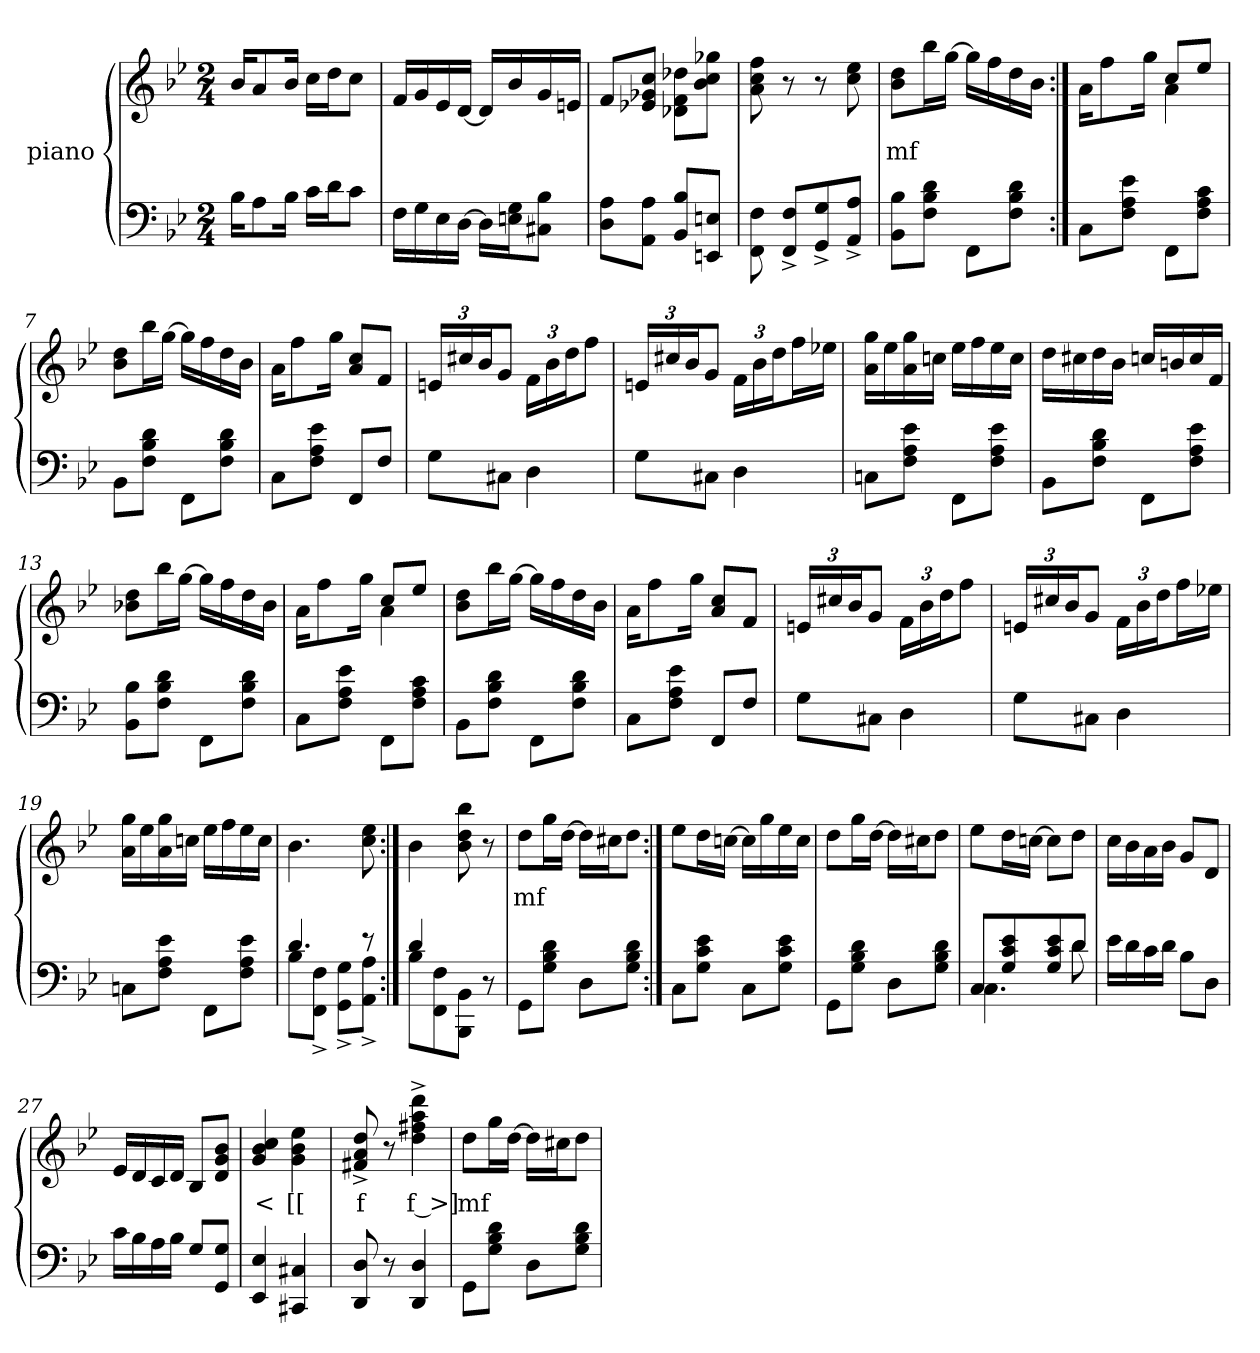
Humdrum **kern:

**kern	**kern	**text
*part2	*part1	*part1
*staff2	*staff1	*staff1
*	*I"piano	*
*clefF4	*clefG2	*
*k[b-e-]	*k[b-e-]	*
*M2/4	*M2/4	*
=1	=1	=1
16B-KL	16b-KL	.
8A	8a	.
16B-Jk	16b-Jk	.
16cLL	16ccLL	.
16dJ	16ddJ	.
8cJ	8ccJ	.
=2	=2	=2
16FLL	16fLL	.
16G	16g	.
16E-	16e-	.
[16DJJ	[16dJJ	.
16DLL]	16dLL]	.
16G 16EnJ	16b-	.
8B- 8C#XJ	16g	.
.	16enJJ	.
=3	=3	=3
8A 8DL	8fL	.
8A 8AAJ	8cc 8g-X 8e-XJ	.
8B- 8BB-L	8dd-X 8f 8d-XL	.
8En 8EEnJ	8gg- 8cc 8b-J	.
=4	=4	=4
8F\ 8FF\	8ff 8cc 8a	.
8F^> 8FF^>L	8r	.
8G^> 8GG^>	8r	.
8A^> 8AA^>J	8ee- 8cc	.
=5	=5	=5
8B- 8BB-L	8dd 8b-L	mf
8d 8B- 8FJ	16bb-L	.
.	[16ggJJ	.
8FFL	16ggLL]	.
.	16ff	.
8d 8B- 8FJ	16dd	.
.	16b-JJ	.
=6:|!	=6:|!	=6:|!
*	*^	*
8CL	16aKL	4ryy	.
.	8ff	.	.
8e- 8A 8FJ	.	.	.
.	16ggJk	.	.
8FFL	8ccL	4a	.
8c 8A 8FJ	8ee-J	.	.
*	*v	*v	*
=7	=7	=7
8BB-L	8dd 8b-L	.
8d 8B- 8FJ	16bb-L	.
.	[16ggJJ	.
8FFL	16ggLL]	.
.	16ff	.
8d 8B- 8FJ	16dd	.
.	16b-JJ	.
=8	=8	=8
8CL	16aKL	.
.	8ff	.
8e- 8A 8FJ	.	.
.	16ggJk	.
8FFL	8cc 8aL	.
8FJ	8fJ	.
=9	=9	=9
8GL	24enLL	.
.	24cc#X	.
.	24b-J	.
8C#XJ	8gJ	.
4D	24fLL	.
.	24b-	.
.	24ddJ	.
.	8ffJ	.
=10	=10	=10
8GL	24enLL	.
.	24cc#X	.
.	24b-J	.
8C#XJ	8gJ	.
4D	24fLL	.
.	24b-	.
.	24ddJ	.
.	16ffL	.
.	16ee-XJJ	.
=11	=11	=11
8CnL	16gg 16aLL	.
.	16ee-	.
8e- 8A 8FJ	16gg 16a	.
.	16ccnJJ	.
8FFL	16ee-LL	.
.	16ff	.
8e- 8A 8FJ	16ee-	.
.	16ccJJ	.
=12	=12	=12
8BB-L	16ddLL	.
.	16cc#X	.
8d 8B- 8FJ	16dd	.
.	16b-JJ	.
8FFL	16ccnLL	.
.	16bn	.
8e- 8A 8FJ	16cc	.
.	16fJJ	.
=13	=13	=13
8B- 8BB-L	8dd 8b-XL	.
8d 8B- 8FJ	16bb-L	.
.	[16ggJJ	.
8FFL	16ggLL]	.
.	16ff	.
8d 8B- 8FJ	16dd	.
.	16b-JJ	.
=14	=14	=14
*	*^	*
8CL	16aKL	4ryy	.
.	8ff	.	.
8e- 8A 8FJ	.	.	.
.	16ggJk	.	.
8FFL	8ccL	4a	.
8c 8A 8FJ	8ee-J	.	.
*	*v	*v	*
=15	=15	=15
8BB-L	8dd 8b-L	.
8d 8B- 8FJ	16bb-L	.
.	[16ggJJ	.
8FFL	16ggLL]	.
.	16ff	.
8d 8B- 8FJ	16dd	.
.	16b-JJ	.
=16	=16	=16
8CL	16aKL	.
.	8ff	.
8e- 8A 8FJ	.	.
.	16ggJk	.
8FFL	8cc 8aL	.
8FJ	8fJ	.
=17	=17	=17
8GL	24enLL	.
.	24cc#X	.
.	24b-J	.
8C#XJ	8gJ	.
4D	24fLL	.
.	24b-	.
.	24ddJ	.
.	8ffJ	.
=18	=18	=18
8GL	24enLL	.
.	24cc#X	.
.	24b-J	.
8C#XJ	8gJ	.
4D	24fLL	.
.	24b-	.
.	24ddJ	.
.	16ffL	.
.	16ee-XJJ	.
=19	=19	=19
8CnL	16gg 16aLL	.
.	16ee-	.
8e- 8A 8FJ	16gg 16a	.
.	16ccnJJ	.
8FFL	16ee-LL	.
.	16ff	.
8e- 8A 8FJ	16ee-	.
.	16ccJJ	.
=20	=20	=20
*^	*	*
4.d	8B-L	4.b-	.
.	8F^> 8FF^>J	.	.
.	8G^> 8GG^>L	.	.
8r	8A^> 8AA^>J	8ee- 8cc	.
=21:|!	=21:|!	=21:|!	=21:|!
4d	8B-L	4b-	.
.	8F 8FF	.	.
4ryy	8BB- 8BBB-J	8bb- 8dd 8b-	.
.	8r	8r	.
*v	*v	*	*
=22	=22	=22
8GGL	8ddL	mf
8d 8B- 8GJ	16ggL	.
.	[16ddJJ	.
8DL	16ddLL]	.
.	16cc#XJ	.
8d 8B- 8GJ	8ddJ	.
=23:|!	=23:|!	=23:|!
8CL	8ee-L	.
8e- 8c 8GJ	16ddL	.
.	[16ccnJJ	.
8CL	16ccLL]	.
.	16gg	.
8e- 8c 8GJ	16ee-	.
.	16ccJJ	.
=24	=24	=24
8GGL	8ddL	.
8d 8B- 8GJ	16ggL	.
.	[16ddJJ	.
8DL	16ddLL]	.
.	16cc#XJ	.
8d 8B- 8GJ	8ddJ	.
=25	=25	=25
*^	*	*
8CL	4.C	8ee-L	.
8e- 8c 8G	.	16ddL	.
.	.	[16ccnJJ	.
8e- 8c 8G	.	8ccL]	.
8dJ	8d	8ddJ	.
*v	*v	*	*
=26	=26	=26
16e-LL	16ccLL	.
16d	16b-	.
16c	16a	.
16dJJ	16b-JJ	.
8B-L	8gL	.
8DJ	8dJ	.
=27	=27	=27
16cLL	16e-LL	.
16B-	16d	.
16A	16c	.
16B-JJ	16dJJ	.
8GL	8B-L	.
8G 8GGJ	8b- 8g 8dJ	.
=28	=28	=28
4E- 4EE-	4cc 4b- 4g	<
4C#X 4CC#X	4ee- 4b- 4g	[[
=29	=29	=29
8D 8DD	8dd^> 8a^> 8f#X^>	f
8r	8r	.
4D 4DD	4ddd^> 4aa^> 4ff#^> 4dd^>	f >]
=30	=30	=30
8GGL	8ddL	mf
8d 8B- 8GJ	16ggL	.
.	[16ddJJ	.
8DL	16ddLL]	.
.	16cc#XJ	.
8d 8B- 8GJ	8ddJ	.
=	=	=
*-	*-	*-
